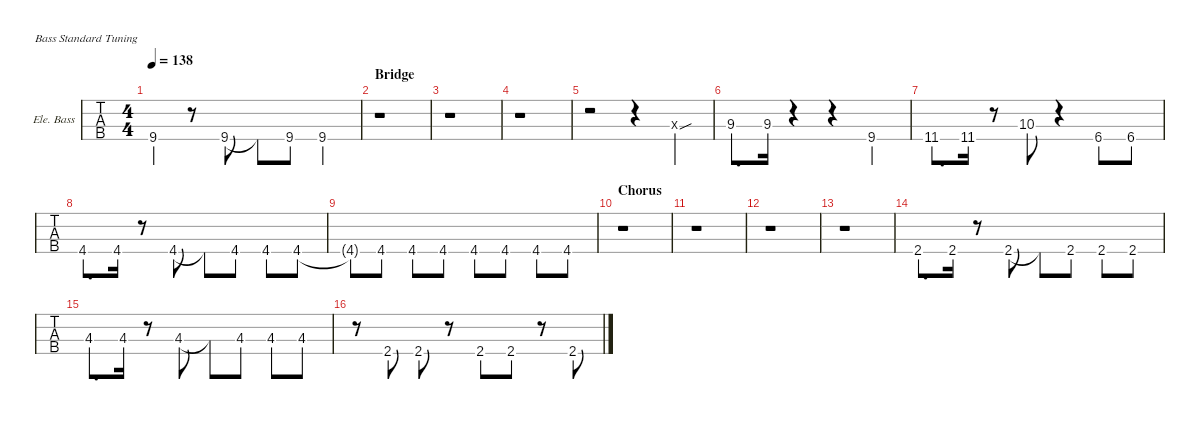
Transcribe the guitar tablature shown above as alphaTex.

\defaultSystemsLayout 4
\hideDynamics
\bracketExtendMode nobrackets
\firstSystemTrackNameOrientation horizontal
\track ("Ele. Bass" "Ele. Bass") {defaultSystemsLayout 4 instrument electricbassfinger}
\staff {tabs}
\tuning (G2 D2 A1 E1)
\ts (4 4)
\tempo 138
\clef f4
\scale
0.231974
\ks c#minor
9.4{acc #}.4{dy f beam Up} r.8{beam Down} 9.4{acc #}.8{beam Up} 9.4{t acc #}.8{beam Up} 9.4{acc #}.8{beam Up} 9.4{acc #}.4{beam Up} |
\section ("" "Bridge")
\scale
0.304079 r.1{beam Down} |
\scale
0.231974 r.1{beam Down} |
\scale
0.231974 r.1{beam Down} |
\scale
0.231974 r.2{beam Down} r.4{beam Down} 2.3{sou x acc forcenatural}.4{beam Up} |
\scale
0.304079 9.3{acc #}.8{d beam Down} 9.3{acc #}.16{beam Down} r.4{beam Down} r.4{beam Down} 9.4{acc #}.4{beam Up} |
\scale
0.231974 11.4{acc #}.8{d beam Up} 11.4{acc #}.16{beam Up beam split} r.8{beam Down beam split} 10.3{acc forcenatural}.8{beam Down} r.4{beam Down} 6.4{acc #}.8{beam Up} 6.4{acc #}.8{beam Up} |
\scale
0.231974 4.4{acc #}.8{d beam Up} 4.4{acc #}.16{beam Up beam split} r.8{beam Down beam split} 4.4{acc #}.8{beam Up} 4.4{t acc #}.8{beam Up} 4.4{acc #}.8{beam Up} 4.4{acc #}.8{beam Up} 4.4{acc #}.8{beam Up} |
\scale
0.231974 4.4{t acc #}.8{beam Up} 4.4{acc #}.8{beam Up} 4.4{acc #}.8{beam Up} 4.4{acc #}.8{beam Up} 4.4{acc #}.8{beam Up} 4.4{acc #}.8{beam Up} 4.4{acc #}.8{beam Up} 4.4{acc #}.8{beam Up} |
\section ("" "Chorus")
\scale
0.304079 r.1{beam Down} |
\scale
0.231974 r.1{beam Down} |
\scale
0.231974 r.1{beam Down} |
\scale
0.231974 r.1{beam Down} |
\scale
0.304079 2.4{acc #}.8{d beam Up} 2.4{acc #}.16{beam Up beam split} r.8{beam Down beam split} 2.4{acc #}.8{beam Up} 2.4{t acc #}.8{beam Up} 2.4{acc #}.8{beam Up} 2.4{acc #}.8{beam Up} 2.4{acc #}.8{beam Up} |
\scale
0.231974 4.3{acc #}.8{d beam Up} 4.3{acc #}.16{beam Up beam split} r.8{beam Down beam split} 4.3{acc #}.8{beam Up} 4.3{t acc #}.8{beam Up} 4.3{acc #}.8{beam Up} 4.3{acc #}.8{beam Up} 4.3{acc #}.8{beam Up} |
\scale
0.231974 r.8{beam Down} 2.4{acc #}.8{beam Up} 2.4{acc #}.8{beam Up} r.8{beam Down} 2.4{acc #}.8{beam Up} 2.4{acc #}.8{beam Up} r.8{beam Up} 2.4{acc #}.8{beam Up}
